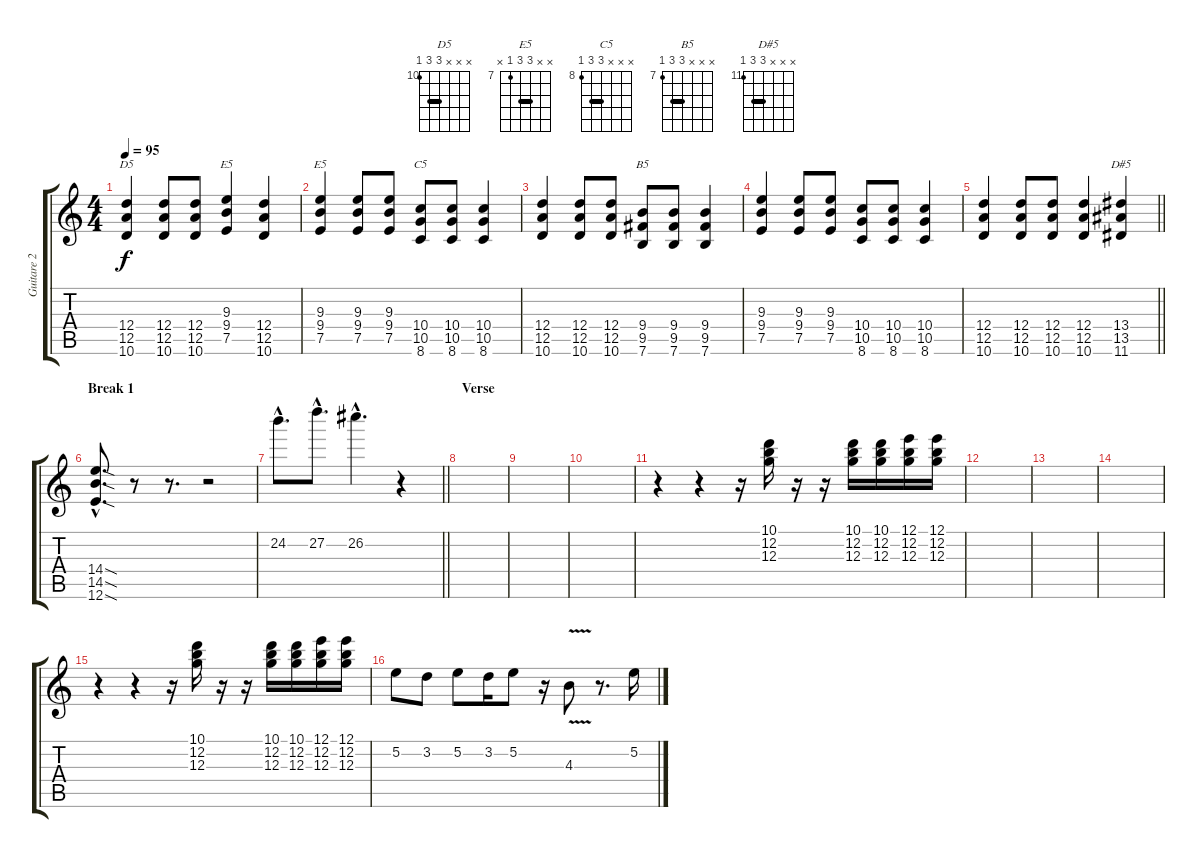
\track ("Guitare 2" "Guitare 2") {instrument distortionguitar}
\staff {score tabs}
\tuning (E4 B3 G3 D3 A2 E2) {hide}
\chord ("D5" x x x 12 12 10) {firstfret 10 barre 12}
\chord ("E5" x x x 14 14 12) {firstfret 12 barre 14}
\chord ("E5" x x 9 9 7 x) {firstfret 7 barre 9}
\chord ("C5" x x x 10 10 8) {firstfret 8 barre 10}
\chord ("B5" x x x 9 9 7) {firstfret 7 barre 9}
\chord ("D#5" x x x 13 13 11) {firstfret 11 barre 13}
\ts (4 4)
\tempo 95
\clef g2
\ks c
(12.4 12.5 10.6).4{ch "D5" dy f} (12.4 12.5 10.6).8 (12.4 12.5 10.6).8 (9.3 9.4 7.5).4{ch "E5"} (12.4 12.5 10.6).4 |
(9.3 9.4 7.5).4{ch "E5"} (9.3 9.4 7.5).8 (9.3 9.4 7.5).8 (10.4 10.5 8.6).8{ch "C5"} (10.4 10.5 8.6).8 (10.4 10.5 8.6).4 |
(12.4 12.5 10.6).4 (12.4 12.5 10.6).8 (12.4 12.5 10.6).8 (9.4 9.5 7.6).8{ch "B5"} (9.4 9.5 7.6).8 (9.4 9.5 7.6).4 |
(9.3 9.4 7.5).4 (9.3 9.4 7.5).8 (9.3 9.4 7.5).8 (10.4 10.5 8.6).8 (10.4 10.5 8.6).8 (10.4 10.5 8.6).4 |
\barLineRight lightlight
(12.4 12.5 10.6).4 (12.4 12.5 10.6).8 (12.4 12.5 10.6).8 (12.4 12.5 10.6).4 (13.4 13.5 11.6).4{ch "D#5"} |
\section ("" "Break 1")
(14.4{sod hac} 14.5{sod hac} 12.6{sod hac}).8{d} r.8 r.8{d} r.2 |
\barLineRight lightlight
24.2{hac}.8{d} 27.2{hac}.8{d} 26.2{hac}.4{d} r.4 |
\section ("" "Verse")
|
|
|
r.4 r.4 r.16 (10.1 12.2 12.3).16 r.16 r.16 (10.1 12.2 12.3).16 (10.1 12.2 12.3).16 (12.1 12.2 12.3).16 (12.1 12.2 12.3).16 |
|
|
|
r.4 r.4 r.16 (10.1 12.2 12.3).16 r.16 r.16 (10.1 12.2 12.3).16 (10.1 12.2 12.3).16 (12.1 12.2 12.3).16 (12.1 12.2 12.3).16 |
5.2.8 3.2.8 5.2.8 3.2.16 5.2.8 r.16 4.3{v}.8 r.8{d} 5.2.16
